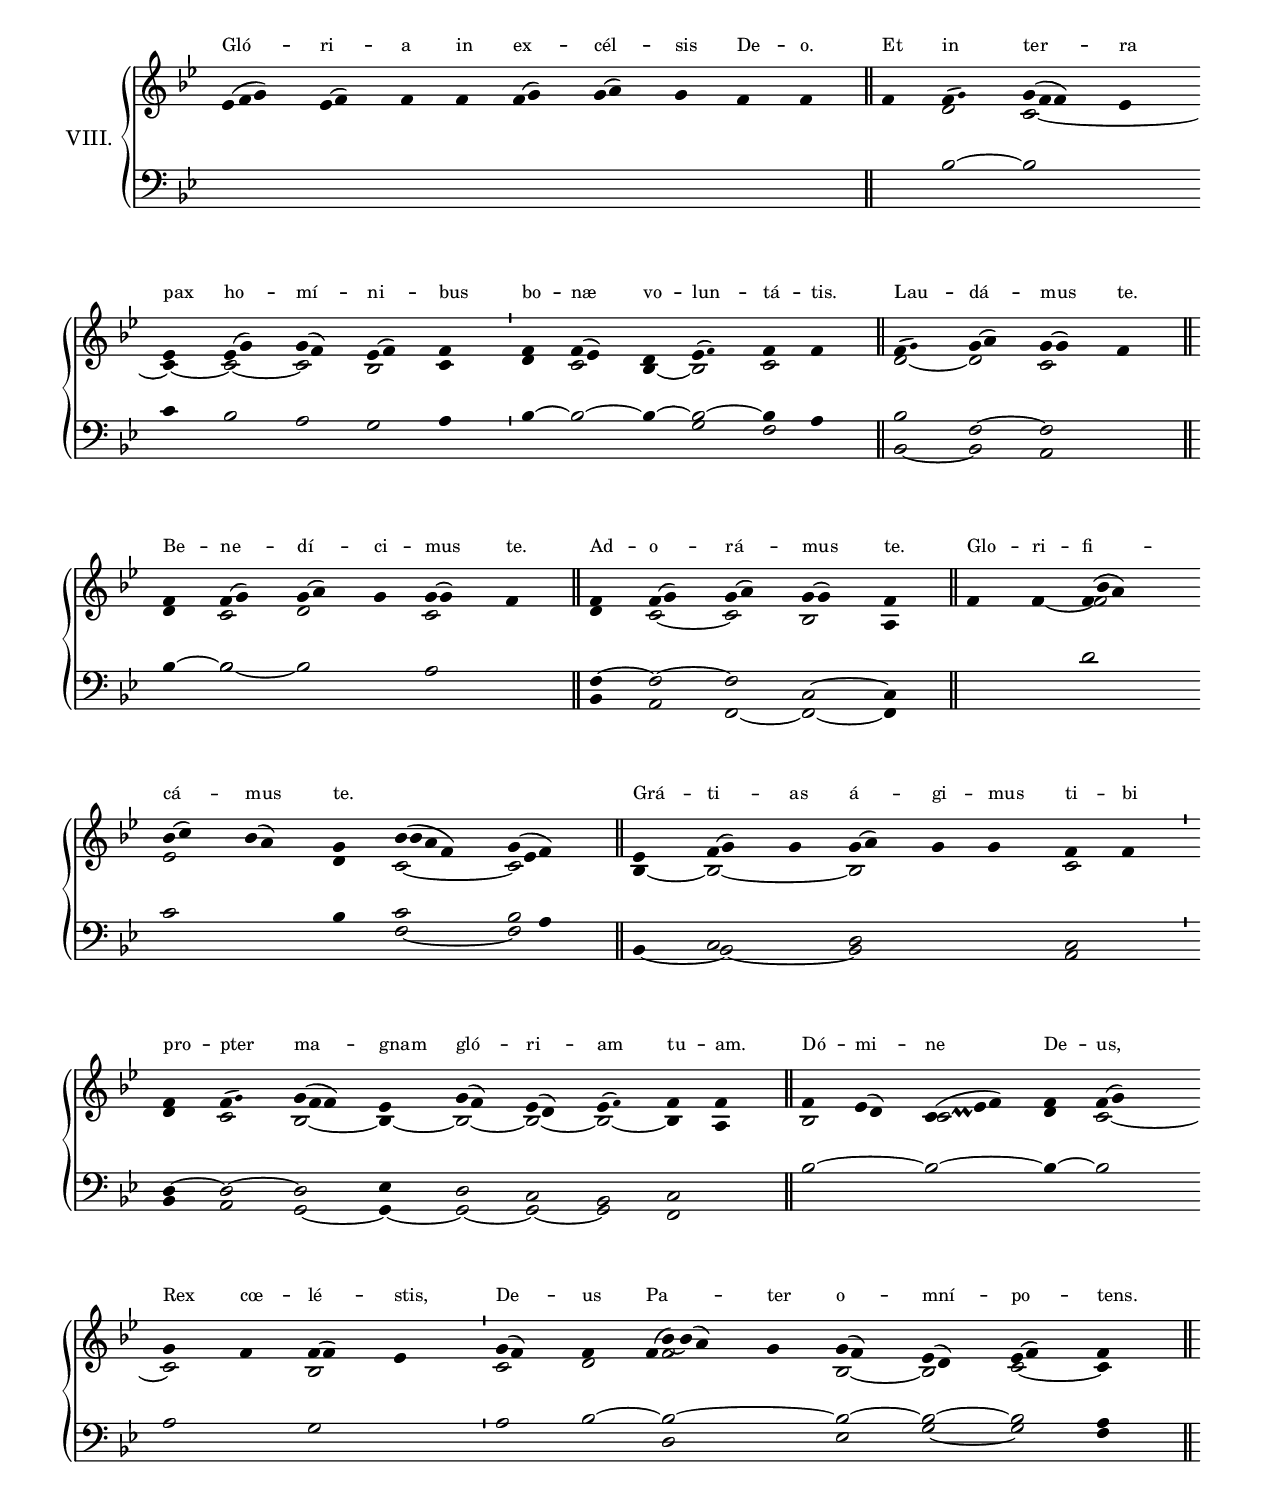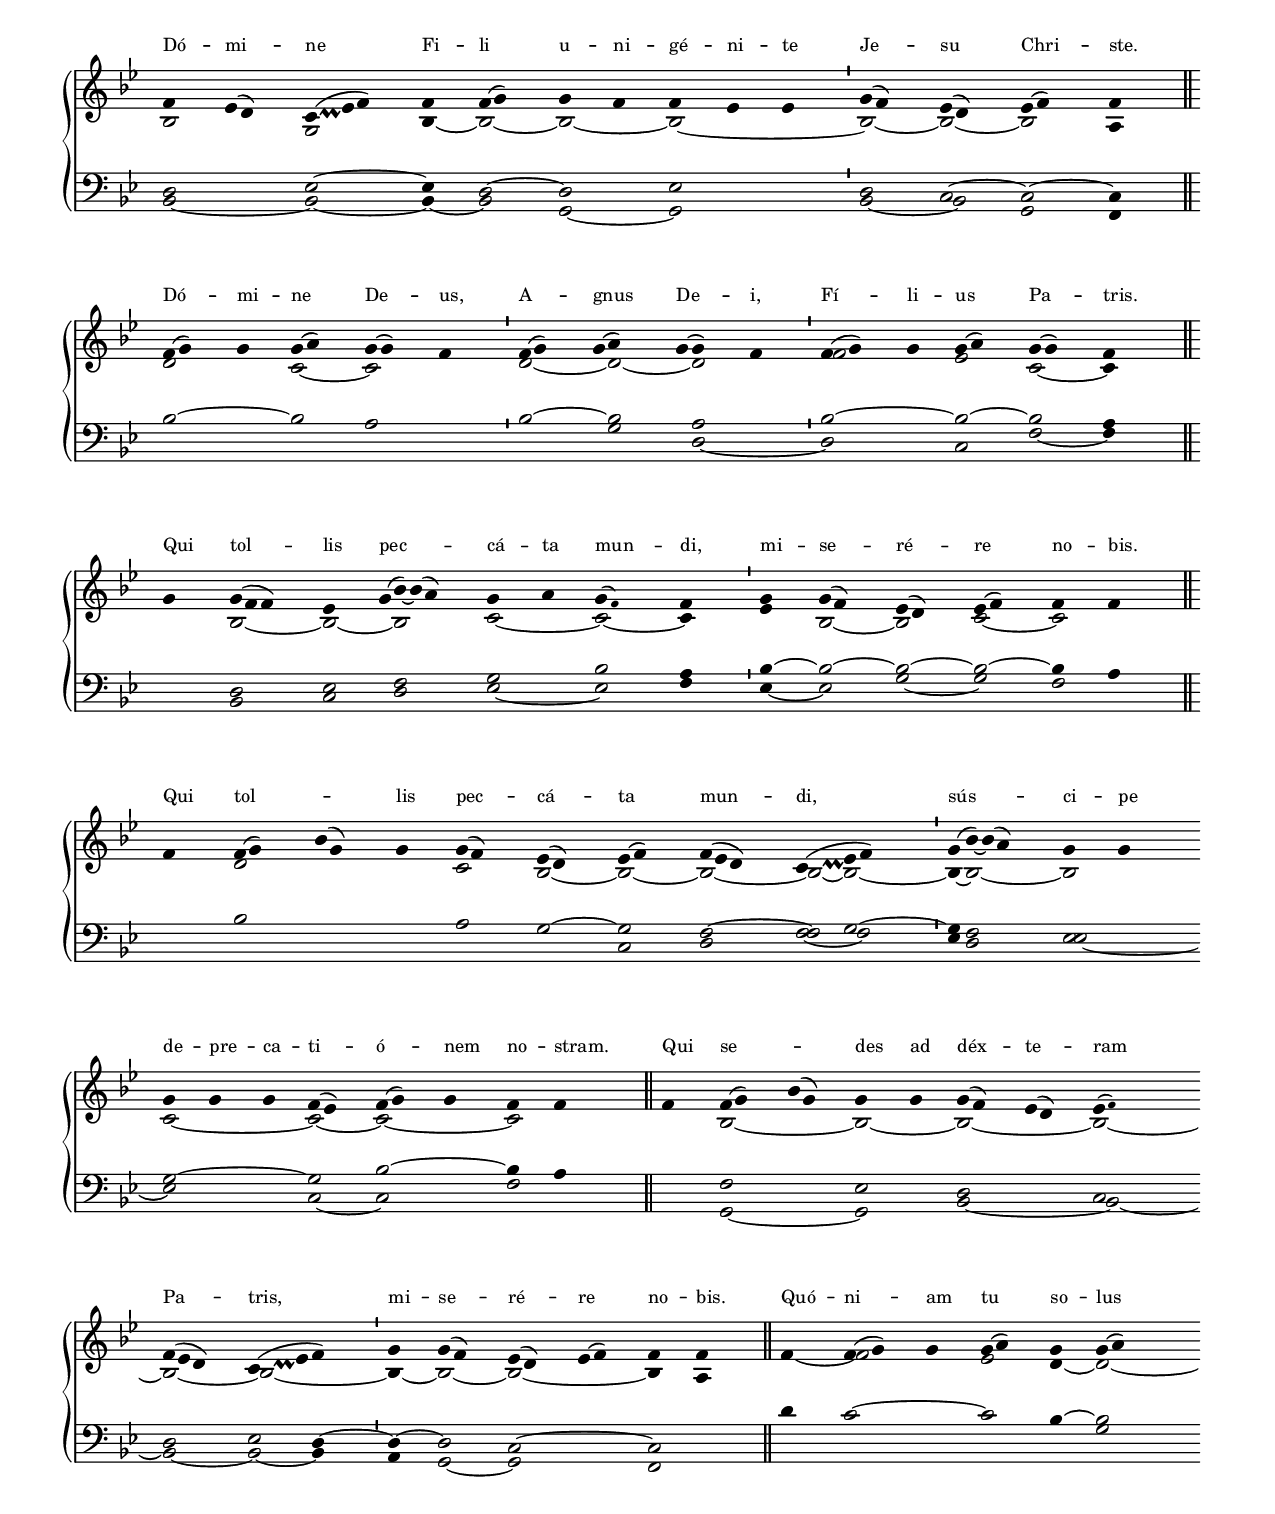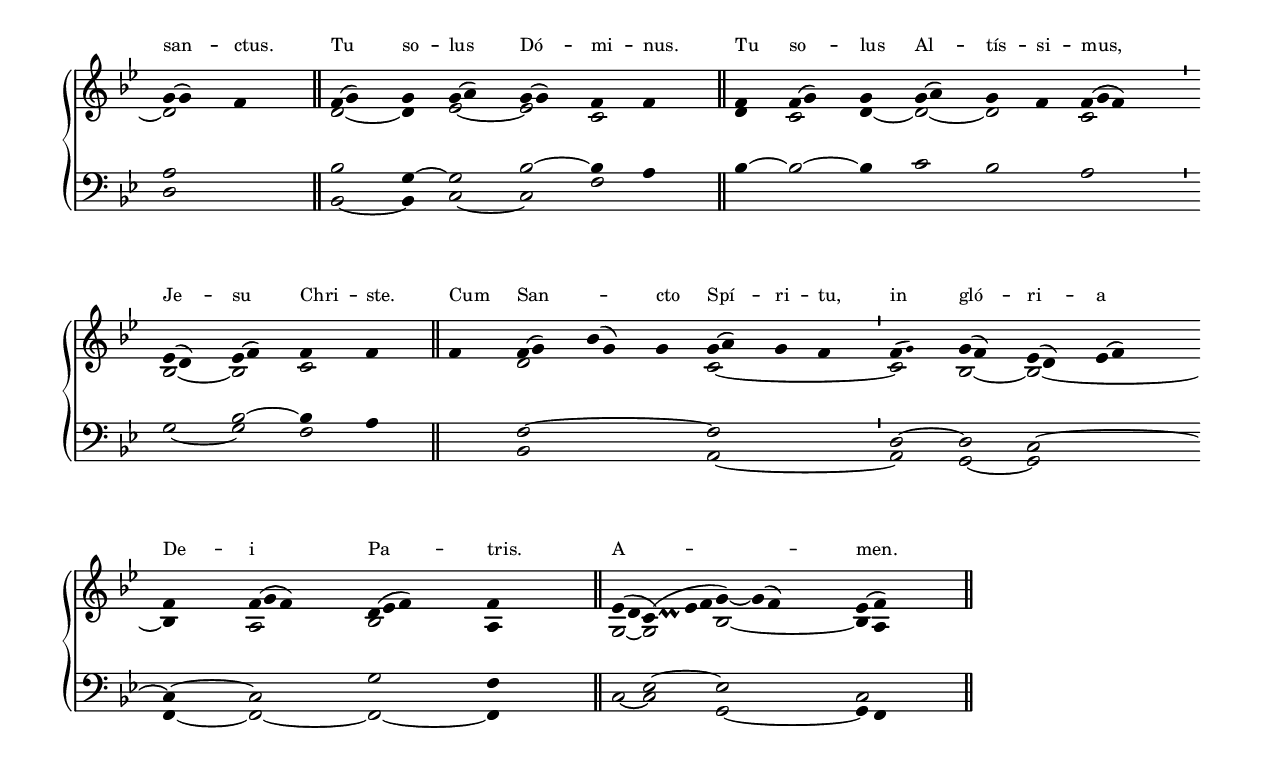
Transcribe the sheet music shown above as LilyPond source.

\version "2.18"
\include "gregorian.ly"
\include "noh2.ily"

%Page reference: page v.36
%(volume.page)

%Proofed 3/14

global = {
 \key f \mixolydian
 \cadenzaOn 
 \override Glissando #'thickness = #2.0
}

chantText = \lyricmode {
Gló -- ri -- a in ex -- cél -- sis De -- o. 
Et in ter -- ra pax ho -- mí -- ni -- bus bo -- næ vo -- lun -- tá -- tis. 
Lau -- dá -- mus te. 
Be -- ne -- dí -- ci -- mus te. 
Ad -- o -- rá -- mus te. 
Glo -- ri -- fi -- cá -- mus te. _ _ 
Grá -- ti -- as á -- gi -- mus ti -- bi pro -- pter ma -- gnam gló -- ri -- am tu -- am. 
Dó -- mi -- ne De -- us, Rex cœ -- lé -- stis, De -- us Pa -- ter o -- mní -- po -- tens. 
Dó -- mi -- ne Fi -- li u -- ni -- gé -- ni -- te Je -- su Chri -- ste. 
Dó -- mi -- ne De -- us, A -- gnus De -- i, Fí -- li -- us Pa -- tris. 
Qui tol -- lis pec -- cá -- ta mun -- di, mi -- se -- ré -- re no -- bis. 
Qui tol -- _ lis pec -- cá -- ta mun -- di, sús -- ci -- pe de -- pre -- ca -- ti -- ó -- nem no -- stram. 
Qui se -- _ des ad déx -- te -- ram Pa -- tris, mi -- se -- ré -- re no -- bis. 
Quó -- ni -- am tu so -- lus san -- ctus. 
Tu so -- lus Dó -- mi -- nus. 
Tu so -- lus Al -- tís -- si -- mus, Je -- su Chri -- ste. 
Cum San -- _ cto Spí -- ri -- tu, in gló -- ri -- a De -- i Pa -- tris. 
A -- men. }

chantMusic = {
\tieDown   ees'4 ( f'4 g'4) ees'4 ( f'4) f'4 f'4 f'4 ( g'4) g'4 ( a'4) g'4 f'4 f'4 \finalis
 f'4 f'4 ( \once \tweak #'font-size #-4 g' ) g'4 ( f'4 f'4) ees'4 \forceBreak
 ees'4 ees'4 ( g'4) g'4 ( f'4) ees'4 ( f'4) f'4 \divisioMinima
 f'4 f'4 ( ees'4) d'4 ees'4 ( \once \tweak #'font-size #-4 f' ) f'4 f'4 \finalis
 f'4 ( \once \tweak #'font-size #-4 g' ) g'4 ( a'4) g'4 ( g'4) f'4 \finalis
 \forceBreak
 f'4 f'4 ( g'4) g'4 ( a'4) g'4 g'4 ( g'4) f'4 \finalis
 f'4 f'4 ( g'4) g'4 ( a'4) g'4 ( g'4) f'4 \finalis
 f'4 f'4 f'4 ( bes'4 a'4) \forceBreak
 bes'4 ( c''4) bes'4 ( a'4) g'4 bes'4 ( bes'4 a'4 f'4) g'4 ( ees'4 f'4) \finalis
 ees'4 f'4 ( g'4) g'4 g'4 ( a'4) g'4 g'4 f'4 f'4 \divisioMinima
 \forceBreak
 f'4 f'4 ( \once \tweak #'font-size #-4 g' ) g'4 ( f'4 f'4) ees'4 g'4 ( f'4) ees'4 ( d'4) ees'4 ( \once \tweak #'font-size #-4 f' ) f'4 f'4 \finalis
 f'4 ees'4 ( d'4) c'4 ( \quil d' ees'4 f'4) f'4 f'4 ( g'4)  \forceBreak
 g'4 f'4 f'4 ( f'4) ees'4 \divisioMinima
 g'4 ( f'4) f'4 f'4 ( bes'4) ~ bes'4 ( a'4) g'4 g'4 ( f'4) ees'4 ( d'4) ees'4 ( f'4) f'4 \finalis
 \forceBreak
 f'4 ees'4 ( d'4) c'4 ( \quil d' ees'4 f'4) f'4 f'4 ( g'4) g'4 f'4 f'4 ees'4 ees'4 \divisioMinima
 g'4 ( f'4) ees'4 ( d'4) ees'4 ( f'4) f'4 \finalis
 \forceBreak
 f'4 ( g'4) g'4 g'4 ( a'4) g'4 ( g'4) f'4 \divisioMinima
 f'4 ( g'4) g'4 ( a'4) g'4 ( g'4) f'4 \divisioMinima
 f'4 ( g'4) g'4 g'4 ( a'4) g'4 ( g'4) f'4 \finalis
 \forceBreak
 g'4 g'4 ( f'4 f'4) ees'4 g'4 ( bes'4) ~ bes'4 ( a'4) g'4 a'4 g'4 ( \once \tweak #'font-size #-4 f' ) f'4 \divisioMinima
 g'4 g'4 ( f'4) ees'4 ( d'4) ees'4 ( f'4) f'4 f'4 \finalis
 \forceBreak
 f'4 f'4 ( g'4) bes'4 ( g'4) g'4 g'4 ( f'4) ees'4 ( d'4) ees'4 ( f'4) f'4 ( ees'4 d'4) c'4 ( \quil d' ees'4 f'4) \divisioMinima
 g'4 ( bes'4) ~ bes'4 ( a'4) g'4 g'4 \forceBreak
 g'4 g'4 g'4 f'4 ( ees'4) f'4 ( g'4) g'4 f'4 f'4 \finalis
 f'4 f'4 ( g'4) bes'4 ( g'4) g'4 g'4 g'4 ( f'4) ees'4 ( d'4) ees'4 ( \once \tweak #'font-size #-4 f' ) \forceBreak
 f'4 ( ees'4 d'4) c'4 ( \quil d' ees'4 f'4) \divisioMinima
 g'4 g'4 ( f'4) ees'4 ( d'4) ees'4 ( f'4) f'4 f'4 \finalis
 f'4 f'4 ( g'4) g'4 g'4 ( a'4) g'4 g'4 ( a'4) \forceBreak
 g'4 ( g'4) f'4 \finalis
 f'4 ( g'4) g'4 g'4 ( a'4) g'4 ( g'4) f'4 f'4 \finalis
 f'4 f'4 ( g'4) g'4 g'4 ( a'4) g'4 f'4 f'4 ( g'4 f'4) \divisioMinima
 \forceBreak
 ees'4 ( d'4) ees'4 ( f'4) f'4 f'4 \finalis
 f'4 f'4 ( g'4) bes'4 ( g'4) g'4 g'4 ( a'4) g'4 f'4 \divisioMinima
 f'4 ( \once \tweak #'font-size #-4 g' ) g'4 ( f'4) ees'4 ( d'4) ees'4 ( f'4) \forceBreak
 f'4 f'4 ( g'4 f'4) d'4 ( ees'4 f'4) f'4 \finalis
 ees'4 ( d'4 c'4 )( \quil d' ees'4 f'4 g'4) ~ g'4 ( f'4) ees'4 ( f'4) \finalis

}

altoMusic = {
r2*14/2 \finalis
r4 d'2 c'2*4/2 ~ c'4 ~ c'2 ~ c'2 bes2 c'4 \divisioMinima
d'4 c'2 bes4 ~ bes2 c'2 \finalis
d'2 ~ d'2 c'2*3/2 \finalis
d'4 c'2 d'2*3/2 c'2*3/2 \finalis
d'4 c'2 ~ c'2 bes2 a4 \finalis
r4 f'4 ~ f'2*3/2 ees'2*4/2 d'4 c'2*4/2 ~ c'2*3/2 \finalis bes4 ~ bes2*3/2 ~ bes2*4/2 c'2 \divisioMinima
d'4 c'2 bes2*3/2 ~ bes4 ~ bes2 ~ bes2 ~ bes2 ~ bes4 a4 \finalis
bes2*3/2 c'2*4/2 d'4 c'2 ~ c'2 bes2*3/2 \divisioMinima
c'2 d'2 f'2*4/2 bes2 ~ bes2 c'2 ~ c'4 \finalis
bes2*3/2 g2*4/2 bes4 ~ bes2 ~ bes2 ~ bes2*3/2 ~ \divisioMinima
bes2 ~ bes2 ~ bes2 a4 \finalis
d'2*3/2 c'2 ~ c'2*3/2 \divisioMinima
d'2*3/2 ~ d'2 ~ d'2 \divisioMinima
f'2*3/2 ees'2 c'2 ~ c'4 \finalis
r4 bes2*3/2 ~ bes2 ~ bes2*3/2 c'2 ~ c'2 ~ c'4 \divisioMinima
ees'4 bes2 ~ bes2 c'2 ~ c'2 \finalis
r4 d'2*5/2 c'2 bes2 ~ bes2 ~ bes2*3/2 ~ bes2 ~ bes2 ~ \divisioMinima
bes4 ~ bes2*3/2 ~ bes2 c'2*3/2 ~ c'2 ~ c'2*3/2 ~ c'2 \finalis
r4 bes2*4/2 ~ bes2 ~ bes2*4/2 ~ bes2 ~ bes2*3/2 ~ bes2*4/2 ~ \divisioMinima
bes4 ~ bes2 ~ bes2*4/2 ~ bes4 a4 \finalis
f'4 ~ f'2*3/2 ees'2 d'4 ~ d'2 ~ d'2*3/2 \finalis
d'2 ~ d'4 ees'2 ~ ees'2 c'2 \finalis
d'4 c'2 d'4 ~ d'2 ~ d'2 c'2*3/2 \divisioMinima
bes2 ~ bes2 c'2 \finalis
r4 d'2*5/2 c'2*4/2 ~ \divisioMinima
c'2 bes2 ~ bes2*4/2 ~ bes4 a2*3/2 bes2*3/2 a4 \finalis
g2 ~ g2*4/2 bes2*3/2 ~ bes4 a4 \finalis
}

tenorMusic = {
r2*14/2 \finalis
r4 bes2 ~ bes2*4/2 c'4 bes2 a2 g2 a4 \divisioMinima
bes4 ~ bes2 ~ bes4 ~ bes2 ~ bes4 a4 \finalis
bes2 f2 ~ f2*3/2 \finalis
bes4 ~ bes2*8/2 \finalis
f4 ~ f2 ~ f2 c2 ~ c4 \finalis
r2 d'2*3/2 c'2*4/2 bes4 c'2*4/2 bes2 a4 \finalis r4 c2*3/2 d2*4/2 c2 \divisioMinima
d4 ~ d2 ~ d2*3/2 ees4 d2 c2 bes,2 c2 \finalis
bes2*3/2 ~ bes2*4/2 ~ bes4 ~ bes2 a2 g2*3/2 \divisioMinima
a2 bes2 ~ bes2*4/2 ~ bes2 ~ bes2 ~ bes2 a4 \finalis
d2*3/2 ees2*4/2 ~ ees4 d2 ~ d2 ees2*3/2 \divisioMinima
d2 c2 ~ c2 ~ c4 \finalis
bes2*3/2 ~ bes2 a2*3/2 \divisioMinima
bes2*3/2 ~ bes2 a2 \divisioMinima
bes2*3/2 ~ bes2 ~ bes2 a4 \finalis
r4 d2*3/2 ees2 f2*3/2 g2 bes2 a4 \divisioMinima
bes4 ~ bes2 ~ bes2 ~ bes2 ~ bes4 a4 \finalis
r4 bes2*5/2 a2 g2 ~ g2 f2*3/2 ~ \shiftRight f2 g2 ~ \divisioMinima
g4 f2*3/2 ees2 g2*3/2 ~ g2 bes2*3/2 ~ bes4 a4 \finalis
r4 f2*4/2 ees2 d2*4/2 c2 d2*3/2 ees2*3/2 d4 ~ \divisioMinima
d4 ~ d2 c2*4/2 ~ c2 \finalis
d'4 c'2*3/2 ~ c'2 bes4 ~ bes2 a2*3/2 \finalis
bes2 g4 ~ g2 bes2 ~ bes4 a4 \finalis
bes4 ~ bes2 ~ bes4 c'2 bes2 a2*3/2 \divisioMinima
r2 bes2 ~ bes4 a4 \finalis
r4 f2*5/2 ~ f2*4/2 \divisioMinima
d2 ~ d2 c2*4/2 ~ c4 ~ c2*3/2 g2*3/2 f4 \finalis
r2 ees2*4/2 ~ ees2*3/2 c2 \finalis
}

bassMusic = {
s2*14/2 \finalis
s2*19/2 g2 f2 \finalis
bes,2 ~ bes,2 a,2*3/2 \finalis
r4 bes2 ~ bes2*3/2 a2*3/2 \finalis
bes,4 a,2 f,2 ~ f,2 ~ f,4 \finalis
s2*10/2 f2*4/2 ~ f2*3/2 \finalis bes,4 ~ bes,2*3/2 ~ bes,2*4/2 a,2 \divisioMinima
bes,4 a,2 g,2*3/2 ~ g,4 ~ g,2 ~ g,2 ~ g,2 f,2 \finalis
s2*15/2 \divisioMinima
r2*4/2 d2*4/2 ees2 g2 ~ g2 f4 \finalis
bes,2*3/2 ~ bes,2*4/2 ~ bes,4 ~ bes,2 g,2 ~ g,2*3/2 \divisioMinima
bes,2 ~ bes,2 g,2 f,4 \finalis
r2*8/2 \divisioMinima
r2*3/2 g2 d2 ~ \divisioMinima
d2*3/2 c2 f2 ~ f4 \finalis
r4 bes,2*3/2 c2 d2*3/2 ees2 ~ ees2 f4 \divisioMinima
ees4 ~ ees2 g2 ~ g2 f2 \finalis
r2*10/2 c2 d2*3/2 f2 ~ f2 \divisioMinima
ees4 d2*3/2 \shiftRight ees2 ~ ees2*3/2 c2 ~ c2*3/2 f2 \finalis
r4 g,2*4/2 ~ g,2 bes,2*4/2 ~ bes,2 ~ bes,2*3/2 ~ bes,2*3/2 ~ bes,4 \divisioMinima
a,4 g,2 ~ g,2*4/2 f,2 \finalis
r2*7/2 g2 d2*3/2 \finalis
bes,2 ~ bes,4 c2 ~ c2 f2 \finalis
r2*11/2 \divisioMinima
g2 ~ g2 f2 \finalis
r4 bes,2*5/2 a,2*4/2 ~ \divisioMinima
a,2 g,2 ~ g,2*4/2 f,4 ~ f,2*3/2 ~ f,2*3/2 ~ f,4 \finalis
c2 ~ c2*4/2 g,2*3/2 ~ g,4 f,4 \finalis
}

voiceLines = {
\voiceLineStyle


}

\score{
  <<
    \new Lyrics
    \new GrandStaff <<
      \set GrandStaff.autoBeaming = ##f
      \set GrandStaff.instrumentName = \markup \center-column {
        "VIII."
      }
      \new Staff = up <<
        \new Voice = "chant" {
          \voiceOne \global \chantMusic
        }
        \new Voice {
          \voiceTwo \global \altoMusic
        }
      >>

      \new Staff = down <<
        \clef bass
        \new Voice {
          \voiceOne \global \tenorMusic
        }
        \new Voice {
          \voiceTwo \global \bassMusic
        }
	\new Voice {
        \voiceThree \global \voiceLines
        }
      >>
    >>
    \context Lyrics {
      \lyricsto chant {
      \chantText
    }
    }
  >>
  \layout{
  }
  
}
